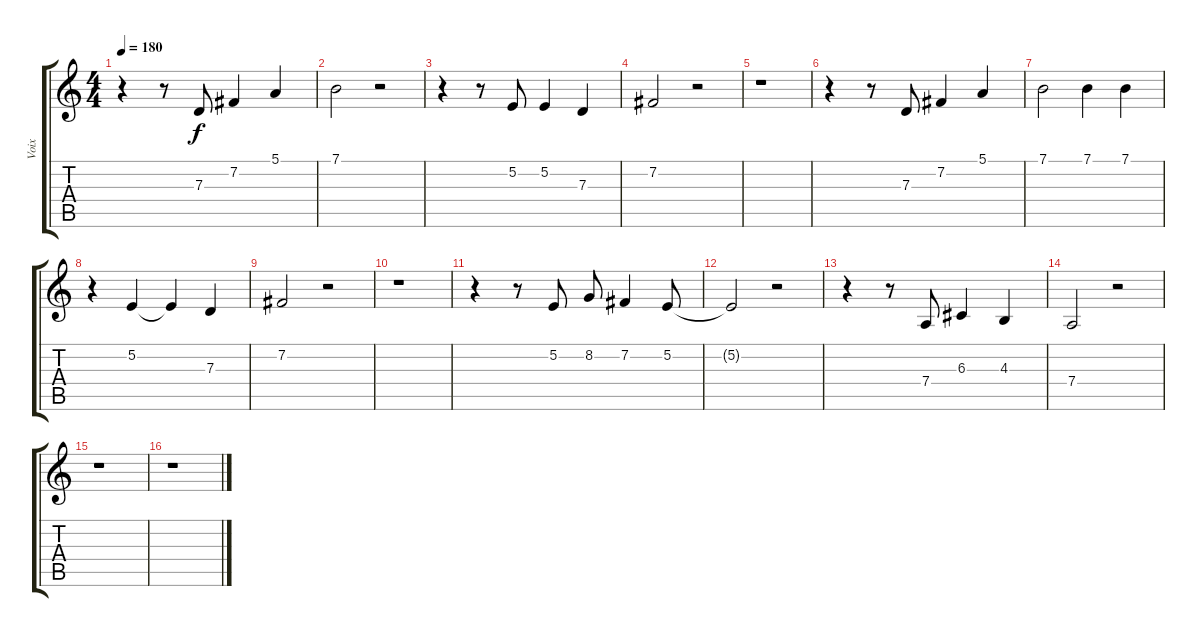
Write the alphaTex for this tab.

\track ("Voix" "Voix") {instrument accordion}
\staff {score tabs}
\tuning (E4 B3 G3 D3 A2 E2) {hide}
\ts (4 4)
\tempo 180
\clef g2
\ks c
r.4{dy f} r.8 7.3.8 7.2.4 5.1.4 |
7.1.2 r.2 |
r.4 r.8 5.2.8 5.2.4 7.3.4 |
7.2.2 r.2 |
r.1 |
r.4 r.8 7.3.8 7.2.4 5.1.4 |
7.1.2 7.1.4 7.1.4 |
r.4 5.2.4 5.2{t}.4 7.3.4 |
7.2.2 r.2 |
r.1 |
r.4 r.8 5.2.8 8.2.8 7.2.4 5.2.8 |
5.2{t}.2 r.2 |
r.4 r.8 7.4.8 6.3.4 4.3.4 |
7.4.2 r.2 |
r.1 |
r.1
